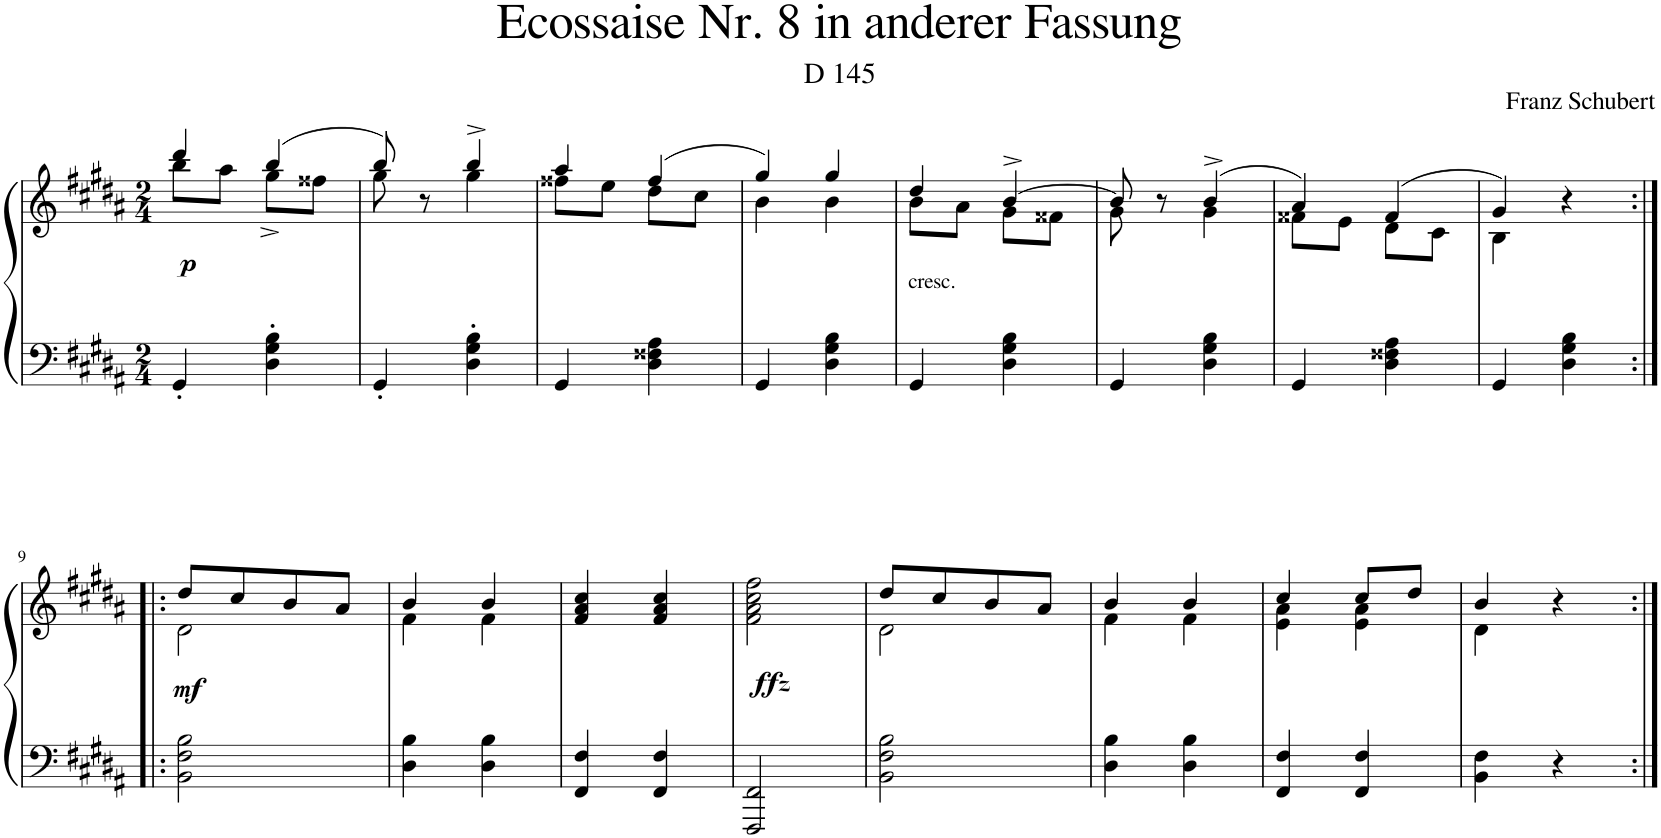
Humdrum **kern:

**kern	**kern	**dynam
*part1	*part1	*part1
*staff2	*staff1	*staff1/2
*I"Piano	*	*
*I'Pno.	*	*
*clefF4	*clefG2	*
*k[f#c#g#d#a#]	*k[f#c#g#d#a#]	*
*M2/4	*M2/4	*
=1	=1	=1
*	*^	*
!	!	!	!LO:DY:b
4GG#'/	4ddd#/	8bb\L	p
.	.	8aa#\J	.
4D#\' 4G#\' 4B\'	(4bb/	8gg#^\L	.
.	.	8ff##X\J	.
=2	=2	=2	=2
4GG#'/	8bb/)	8gg#\	.
.	8r	8ryy	.
4D#\' 4G#\' 4B\'	4bb^/	4gg#\	.
=3	=3	=3	=3
4GG#/	4aa#/	8ff##X\L	.
.	.	8ee\J	.
4D#\ 4F##X\ 4A#\	(4ff##/	8dd#\L	.
.	.	8cc#\J	.
=4	=4	=4	=4
4GG#/	4gg#/)	4b\	.
4D#\ 4G#\ 4B\	4gg#/	4b\	.
=5	=5	=5	=5
!	!LO:TX:b:t=cresc.	!	!
4GG#/	4dd#/	8b\L	.
.	.	8a#\J	.
4D#\ 4G#\ 4B\	[4b^/	8g#\L	.
.	.	8f##X\J	.
=6	=6	=6	=6
4GG#/	8b/]	8g#\	.
.	8r	8ryy	.
4D#\ 4G#\ 4B\	(4b^/	4g#\	.
=7	=7	=7	=7
4GG#/	4a#/)	8f##X\L	.
.	.	8e\J	.
4D#\ 4F##X\ 4A#\	(4f##/	8d#\L	.
.	.	8c#\J	.
=8	=8	=8	=8
4GG#/	4g#/)	4B\	.
4D#\ 4G#\ 4B\	4r	4ryy	.
!!LO:LB:g=z	!!
=9:|!|:	=9:|!|:	=9:|!|:	=9:|!|:
!	!	!	!LO:DY:a=2
2BB\ 2F#\ 2B\	8dd#/L	2d#\	mf
.	8cc#/	.	.
.	8b/	.	.
.	8a#/J	.	.
=10	=10	=10	=10
4D#\ 4B\	4b/	4f#\	.
4D#\ 4B\	4b/	4f#\	.
*	*v	*v	*
=11	=11	=11
4FF#/ 4F#/	4f#/ 4a#/ 4cc#/	.
4FF#/ 4F#/	4f#/ 4a#/ 4cc#/	.
=12	=12	=12
!	!	!LO:DY:a=2
2FFF#/ 2FF#/	2f#\ 2a#\ 2cc#\ 2ff#\	other-dynamics
=13	=13	=13
*	*^	*
2BB\ 2F#\ 2B\	8dd#/L	2d#\	.
.	8cc#/	.	.
.	8b/	.	.
.	8a#/J	.	.
=14	=14	=14	=14
4D#\ 4B\	4b/	4f#\	.
4D#\ 4B\	4b/	4f#\	.
=15	=15	=15	=15
4FF#/ 4F#/	4cc#/	4e\ 4a#\	.
4FF#/ 4F#/	8cc#/L	4e\ 4a#\	.
.	8dd#/J	.	.
=16	=16	=16	=16
4BB\ 4F#\	4b/	4d#\	.
4r	4r	4ryy	.
*	*v	*v	*
=:|!	=:|!	=:|!
*-	*-	*-
